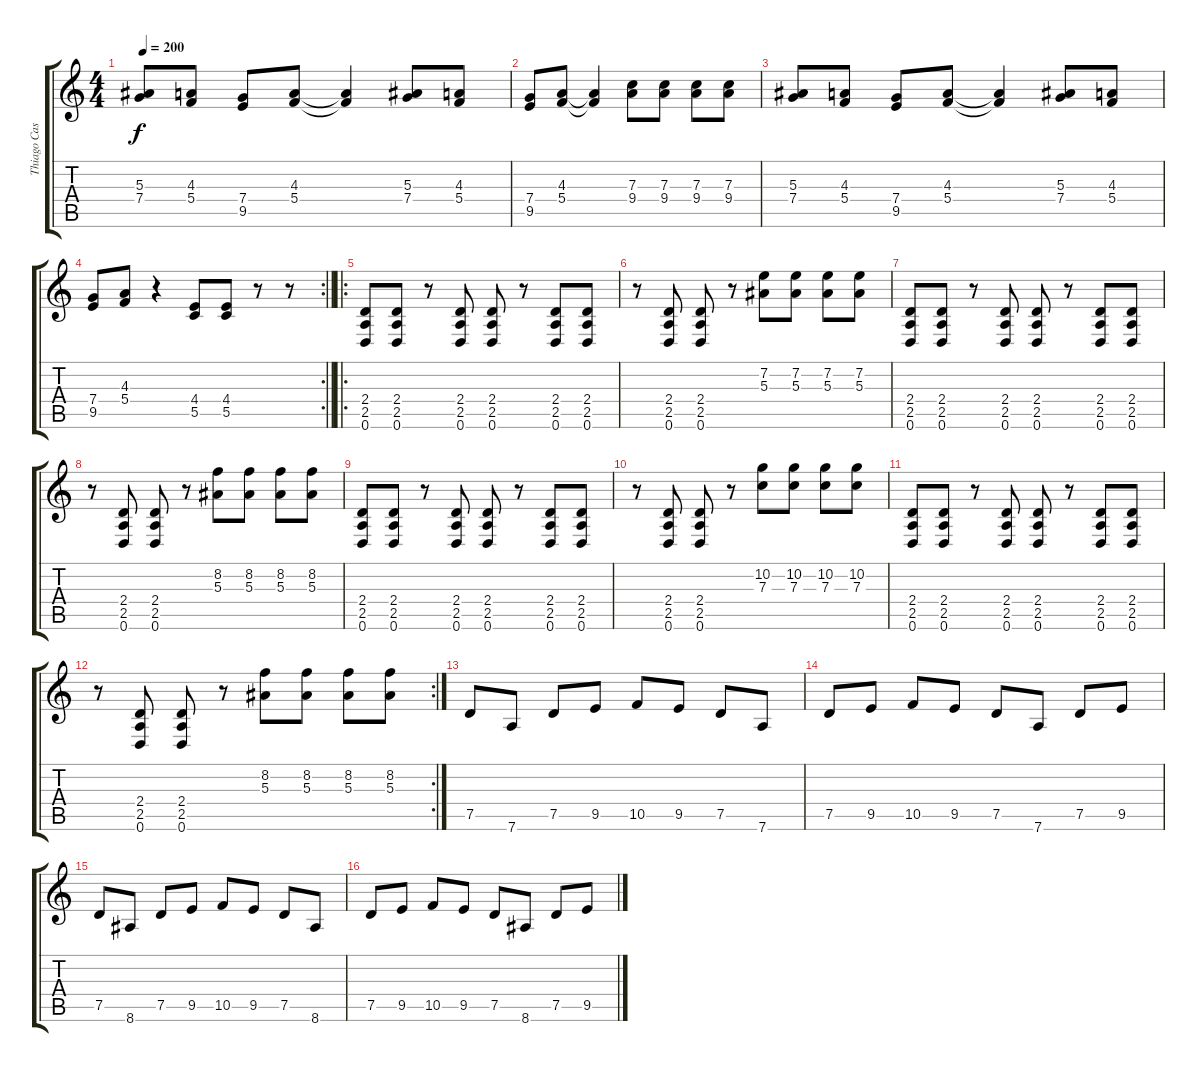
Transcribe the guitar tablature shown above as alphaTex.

\track ("Thiago Castro" "Thiago Cas") {instrument distortionguitar}
\staff {score tabs}
\tuning (D4 A3 F3 C3 G2 D2) {hide}
\ts (4 4)
\tempo 200
\clef g2
\ks c
(5.3 7.4).8{dy f} (4.3 5.4).8 (7.4 9.5).8 (4.3 5.4).8 (4.3{t} 5.4{t}).4 (5.3 7.4).8 (4.3 5.4).8 |
(7.4 9.5).8 (4.3 5.4).8 (4.3{t} 5.4{t}).4 (7.3 9.4).8 (7.3 9.4).8 (7.3 9.4).8 (7.3 9.4).8 |
(5.3 7.4).8 (4.3 5.4).8 (7.4 9.5).8 (4.3 5.4).8 (4.3{t} 5.4{t}).4 (5.3 7.4).8 (4.3 5.4).8 |
\rc 2
\barLineRight lightlight
(7.4 9.5).8 (4.3 5.4).8 r.4 (4.4 5.5).8 (4.4 5.5).8 r.8 r.8 |
\ro
(2.4 2.5 0.6).8 (2.4 2.5 0.6).8 r.8 (2.4 2.5 0.6).8 (2.4 2.5 0.6).8 r.8 (2.4 2.5 0.6).8 (2.4 2.5 0.6).8 |
r.8 (2.4 2.5 0.6).8 (2.4 2.5 0.6).8 r.8 (7.2 5.3).8 (7.2 5.3).8 (7.2 5.3).8 (7.2 5.3).8 |
(2.4 2.5 0.6).8 (2.4 2.5 0.6).8 r.8 (2.4 2.5 0.6).8 (2.4 2.5 0.6).8 r.8 (2.4 2.5 0.6).8 (2.4 2.5 0.6).8 |
r.8 (2.4 2.5 0.6).8 (2.4 2.5 0.6).8 r.8 (8.2 5.3).8 (8.2 5.3).8 (8.2 5.3).8 (8.2 5.3).8 |
(2.4 2.5 0.6).8 (2.4 2.5 0.6).8 r.8 (2.4 2.5 0.6).8 (2.4 2.5 0.6).8 r.8 (2.4 2.5 0.6).8 (2.4 2.5 0.6).8 |
r.8 (2.4 2.5 0.6).8 (2.4 2.5 0.6).8 r.8 (10.2 7.3).8 (10.2 7.3).8 (10.2 7.3).8 (10.2 7.3).8 |
(2.4 2.5 0.6).8 (2.4 2.5 0.6).8 r.8 (2.4 2.5 0.6).8 (2.4 2.5 0.6).8 r.8 (2.4 2.5 0.6).8 (2.4 2.5 0.6).8 |
\rc 2
r.8 (2.4 2.5 0.6).8 (2.4 2.5 0.6).8 r.8 (8.2 5.3).8 (8.2 5.3).8 (8.2 5.3).8 (8.2 5.3).8 |
7.5.8 7.6.8 7.5.8 9.5.8 10.5.8 9.5.8 7.5.8 7.6.8 |
7.5.8 9.5.8 10.5.8 9.5.8 7.5.8 7.6.8 7.5.8 9.5.8 |
7.5.8 8.6.8 7.5.8 9.5.8 10.5.8 9.5.8 7.5.8 8.6.8 |
7.5.8 9.5.8 10.5.8 9.5.8 7.5.8 8.6.8 7.5.8 9.5.8
